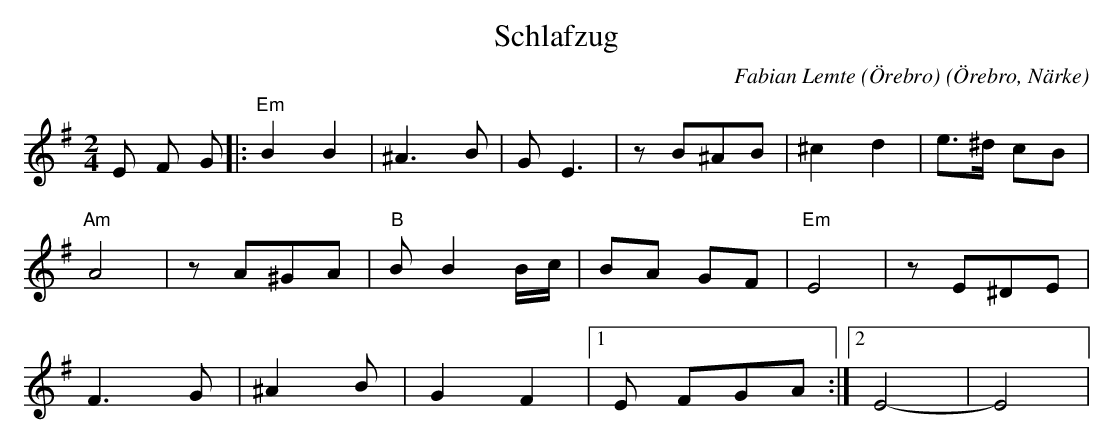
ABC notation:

X:1
T:Schlafzug
O:Örebro, Närke
C:Fabian Lemte (Örebro)
M:2/4
L:1/8
K:Em
E F G |:"Em" B2 B2 | ^A3B | GE3 | zB^AB | ^c2 d2 | e>^d cB |
"Am" A4 | zA^GA |"B" B B2 B/2c/2 | BA GF |"Em" E4 | zE^DE |
 F3G | ^A2 B | G2 F2 |1 E FGA :|2 E4- | E4 |
